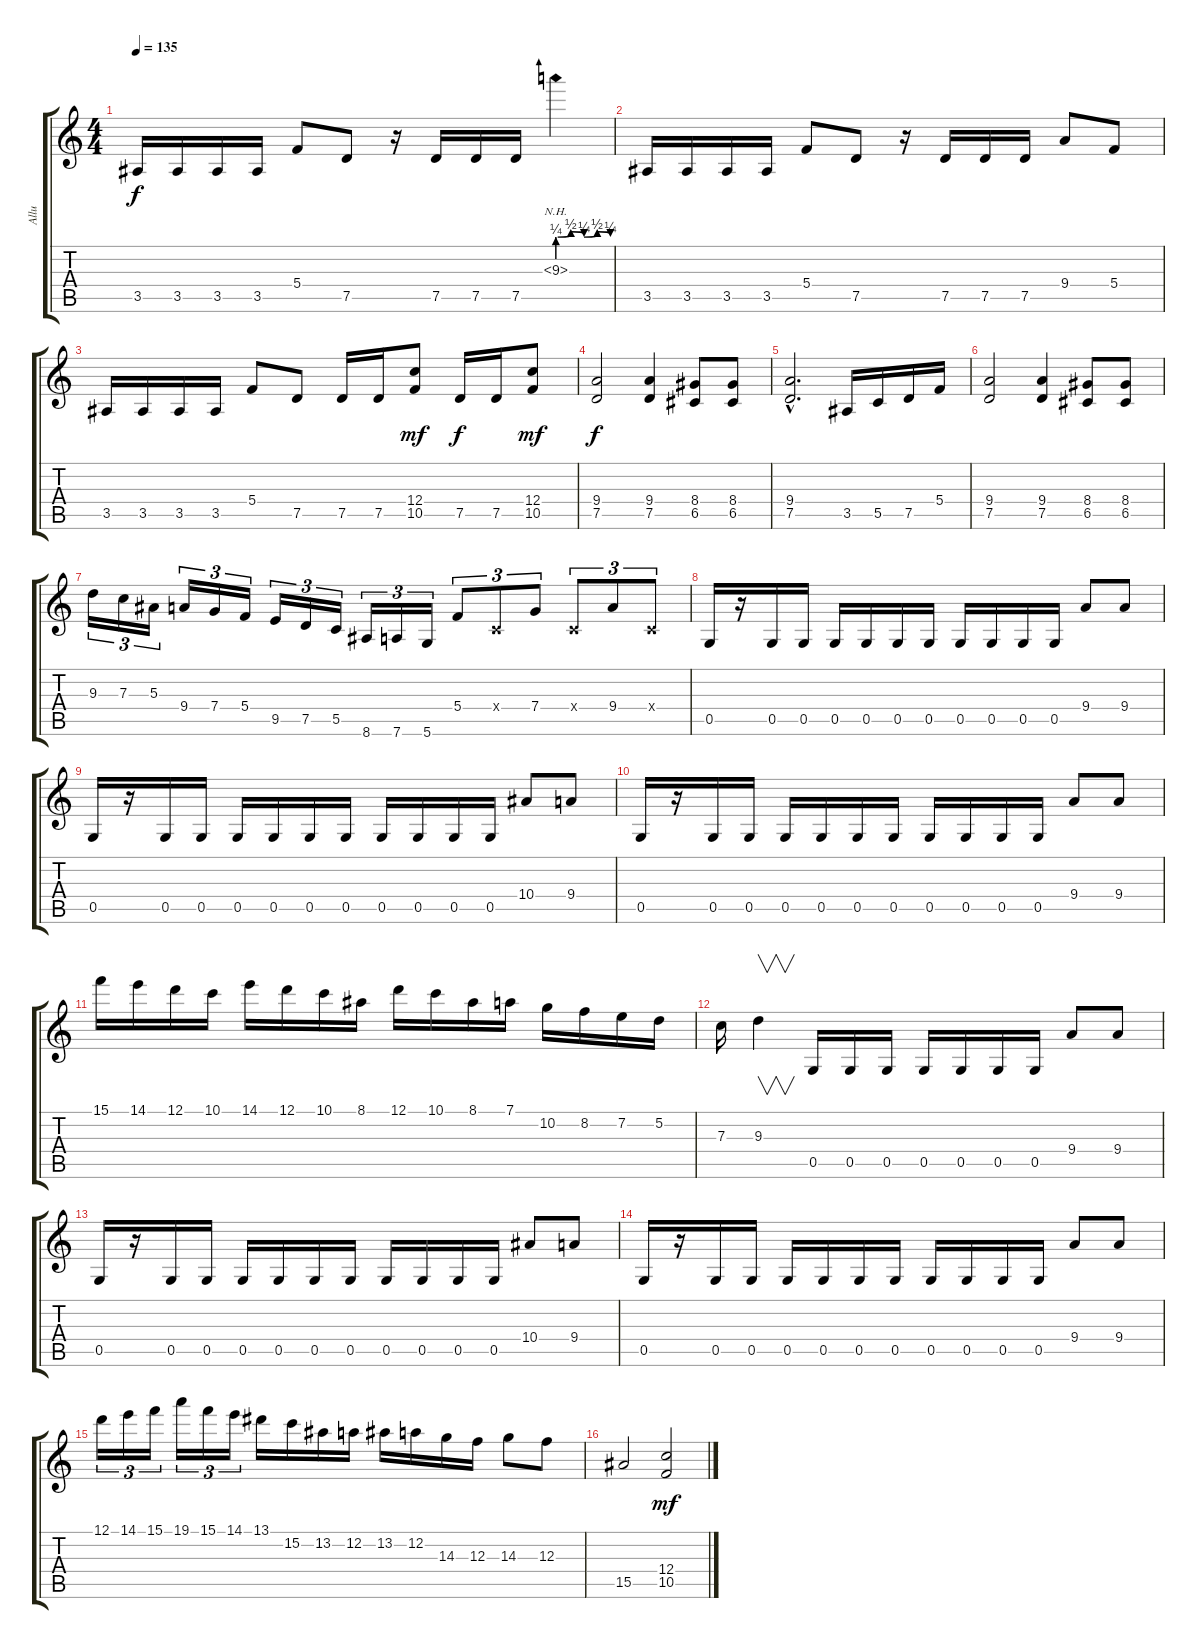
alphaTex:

\track ("Allu" "Allu") {instrument distortionguitar}
\staff {score tabs}
\tuning (D4 A3 F3 C3 G2 D2) {hide}
\ts (4 4)
\tempo 135
\clef g2
\ks c
3.5.16{dy f} 3.5.16 3.5.16 3.5.16 5.4.8 7.5.8 r.16 7.5.16 7.5.16 7.5.16 9.3{be (custom 0 1 15 2 30 1 45 2 60 1) nh}.4 |
3.5.16 3.5.16 3.5.16 3.5.16 5.4.8 7.5.8 r.16 7.5.16 7.5.16 7.5.16 9.4.8 5.4.8 |
3.5.16 3.5.16 3.5.16 3.5.16 5.4.8 7.5.8 7.5.16 7.5.16 (12.4 10.5).8{dy mf} 7.5.16{dy f} 7.5.16 (12.4 10.5).8{dy mf} |
(9.4 7.5).2{dy f} (9.4 7.5).4 (8.4 6.5).8 (8.4 6.5).8 |
(9.4{hac} 7.5{hac}).2{d} 3.5.16 5.5.16 7.5.16 5.4.16 |
(9.4 7.5).2 (9.4 7.5).4 (8.4 6.5).8 (8.4 6.5).8 |
9.3.16{tu (3 2)} 7.3.16{tu (3 2)} 5.3.16{tu (3 2)} 9.4.16{tu (3 2)} 7.4.16{tu (3 2)} 5.4.16{tu (3 2)} 9.5.16{tu (3 2)} 7.5.16{tu (3 2)} 5.5.16{tu (3 2)} 8.6.16{tu (3 2)} 7.6.16{tu (3 2)} 5.6.16{tu (3 2)} 5.4.8{tu (3 2)} 0.4{x}.8{tu (3 2)} 7.4.8{tu (3 2)} 0.4{x}.8{tu (3 2)} 9.4.8{tu (3 2)} 0.4{x}.8{tu (3 2)} |
0.5.16 r.16 0.5.16 0.5.16 0.5.16 0.5.16 0.5.16 0.5.16 0.5.16 0.5.16 0.5.16 0.5.16 9.4.8 9.4.8 |
0.5.16 r.16 0.5.16 0.5.16 0.5.16 0.5.16 0.5.16 0.5.16 0.5.16 0.5.16 0.5.16 0.5.16 10.4.8 9.4.8 |
0.5.16 r.16 0.5.16 0.5.16 0.5.16 0.5.16 0.5.16 0.5.16 0.5.16 0.5.16 0.5.16 0.5.16 9.4.8 9.4.8 |
15.1.16 14.1.16 12.1.16 10.1.16 14.1.16 12.1.16 10.1.16 8.1.16 12.1.16 10.1.16 8.1.16 7.1.16 10.2.16 8.2.16 7.2.16 5.2.16 |
7.3.16 9.3.4{v} 0.5.16 0.5.16 0.5.16 0.5.16 0.5.16 0.5.16 0.5.16 9.4.8 9.4.8 |
0.5.16 r.16 0.5.16 0.5.16 0.5.16 0.5.16 0.5.16 0.5.16 0.5.16 0.5.16 0.5.16 0.5.16 10.4.8 9.4.8 |
0.5.16 r.16 0.5.16 0.5.16 0.5.16 0.5.16 0.5.16 0.5.16 0.5.16 0.5.16 0.5.16 0.5.16 9.4.8 9.4.8 |
12.1.16{tu (3 2)} 14.1.16{tu (3 2)} 15.1.16{tu (3 2)} 19.1.16{tu (3 2)} 15.1.16{tu (3 2)} 14.1.16{tu (3 2)} 13.1.16 15.2.16 13.2.16 12.2.16 13.2.16 12.2.16 14.3.16 12.3.16 14.3.8 12.3.8 |
15.5.2 (12.4 10.5).2{dy mf}
